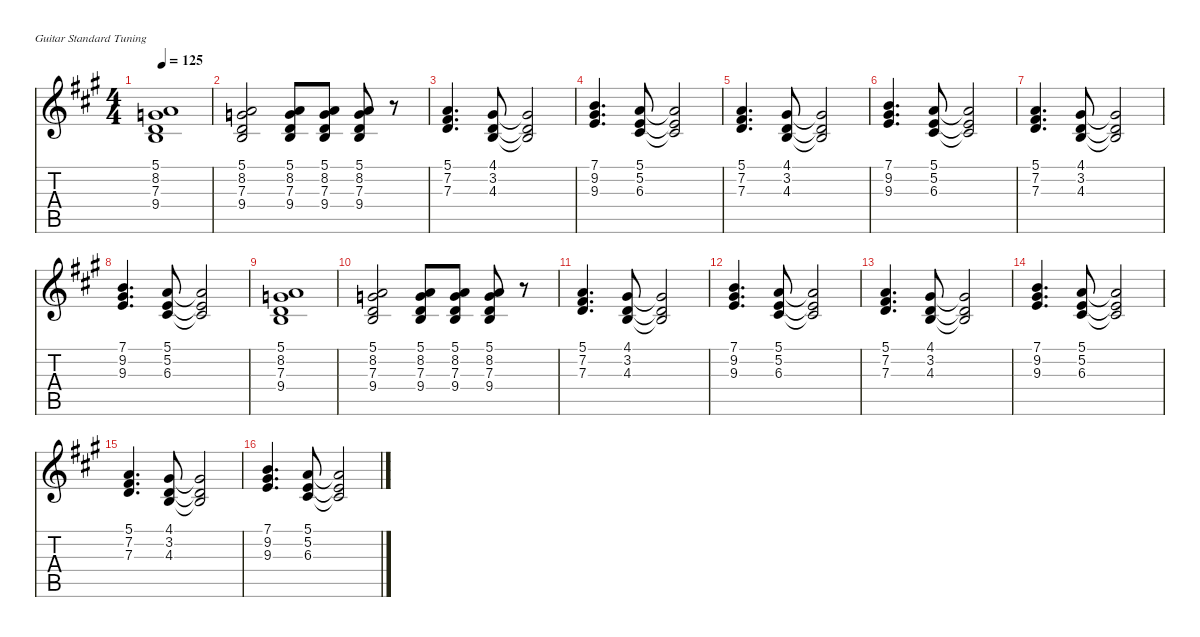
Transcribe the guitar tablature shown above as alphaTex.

\defaultSystemsLayout 4
\hideDynamics
\bracketExtendMode nobrackets
\singleTrackTrackNamePolicy hidden
\multiTrackTrackNamePolicy hidden
\otherSystemsTrackNameOrientation horizontal
\track ("Piano" "el.pno.") {instrument electricpiano1}
\staff {score tabs}
\tuning (E4 B3 G3 D3 A2 E2)
\ts (4 4)
\tempo 125
\clef g2
\ks a
(5.1{acc forcenatural} 8.2{acc forcenatural} 7.3{acc forcenatural} 9.4{acc forcenatural}).1{dy f beam Up} |
(5.1{acc forcenatural} 8.2{acc forcenatural} 7.3{acc forcenatural} 9.4{acc forcenatural}).2{beam Up} (5.1{acc forcenatural} 8.2{acc forcenatural} 7.3{acc forcenatural} 9.4{acc forcenatural}).8{beam Up} (5.1{acc forcenatural} 8.2{acc forcenatural} 7.3{acc forcenatural} 9.4{acc forcenatural}).8{beam Up} (5.1{acc forcenatural} 8.2{acc forcenatural} 7.3{acc forcenatural} 9.4{acc forcenatural}).8{beam Up} r.8{beam Up} |
(5.1{acc forcenatural} 7.2{acc #} 7.3{acc forcenatural}).4{d beam Up} (4.1{acc #} 3.2{acc forcenatural} 4.3{acc forcenatural}).8{beam Up} (4.1{t acc #} 3.2{t acc forcenatural} 4.3{t acc forcenatural}).2{beam Up} |
(7.1{acc forcenatural} 9.2{acc #} 9.3{acc forcenatural}).4{d beam Up} (5.1{acc forcenatural} 5.2{acc forcenatural} 6.3{acc #}).8{beam Up} (5.1{t acc forcenatural} 5.2{t acc forcenatural} 6.3{t acc #}).2{beam Up} |
(5.1{acc forcenatural} 7.2{acc #} 7.3{acc forcenatural}).4{d beam Up} (4.1{acc #} 3.2{acc forcenatural} 4.3{acc forcenatural}).8{beam Up} (4.1{t acc #} 3.2{t acc forcenatural} 4.3{t acc forcenatural}).2{beam Up} |
(7.1{acc forcenatural} 9.2{acc #} 9.3{acc forcenatural}).4{d beam Up} (5.1{acc forcenatural} 5.2{acc forcenatural} 6.3{acc #}).8{beam Up} (5.1{t acc forcenatural} 5.2{t acc forcenatural} 6.3{t acc #}).2{beam Up} |
(5.1{acc forcenatural} 7.2{acc #} 7.3{acc forcenatural}).4{d beam Up} (4.1{acc #} 3.2{acc forcenatural} 4.3{acc forcenatural}).8{beam Up} (4.1{t acc #} 3.2{t acc forcenatural} 4.3{t acc forcenatural}).2{beam Up} |
(7.1{acc forcenatural} 9.2{acc #} 9.3{acc forcenatural}).4{d beam Up} (5.1{acc forcenatural} 5.2{acc forcenatural} 6.3{acc #}).8{beam Up} (5.1{t acc forcenatural} 5.2{t acc forcenatural} 6.3{t acc #}).2{beam Up} |
(5.1{acc forcenatural} 8.2{acc forcenatural} 7.3{acc forcenatural} 9.4{acc forcenatural}).1{beam Up} |
(5.1{acc forcenatural} 8.2{acc forcenatural} 7.3{acc forcenatural} 9.4{acc forcenatural}).2{beam Up} (5.1{acc forcenatural} 8.2{acc forcenatural} 7.3{acc forcenatural} 9.4{acc forcenatural}).8{beam Up} (5.1{acc forcenatural} 8.2{acc forcenatural} 7.3{acc forcenatural} 9.4{acc forcenatural}).8{beam Up} (5.1{acc forcenatural} 8.2{acc forcenatural} 7.3{acc forcenatural} 9.4{acc forcenatural}).8{beam Up} r.8{beam Up} |
(5.1{acc forcenatural} 7.2{acc #} 7.3{acc forcenatural}).4{d beam Up} (4.1{acc #} 3.2{acc forcenatural} 4.3{acc forcenatural}).8{beam Up} (4.1{t acc #} 3.2{t acc forcenatural} 4.3{t acc forcenatural}).2{beam Up} |
(7.1{acc forcenatural} 9.2{acc #} 9.3{acc forcenatural}).4{d beam Up} (5.1{acc forcenatural} 5.2{acc forcenatural} 6.3{acc #}).8{beam Up} (5.1{t acc forcenatural} 5.2{t acc forcenatural} 6.3{t acc #}).2{beam Up} |
(5.1{acc forcenatural} 7.2{acc #} 7.3{acc forcenatural}).4{d beam Up} (4.1{acc #} 3.2{acc forcenatural} 4.3{acc forcenatural}).8{beam Up} (4.1{t acc #} 3.2{t acc forcenatural} 4.3{t acc forcenatural}).2{beam Up} |
(7.1{acc forcenatural} 9.2{acc #} 9.3{acc forcenatural}).4{d beam Up} (5.1{acc forcenatural} 5.2{acc forcenatural} 6.3{acc #}).8{beam Up} (5.1{t acc forcenatural} 5.2{t acc forcenatural} 6.3{t acc #}).2{beam Up} |
(5.1{acc forcenatural} 7.2{acc #} 7.3{acc forcenatural}).4{d beam Up} (4.1{acc #} 3.2{acc forcenatural} 4.3{acc forcenatural}).8{beam Up} (4.1{t acc #} 3.2{t acc forcenatural} 4.3{t acc forcenatural}).2{beam Up} |
(7.1{acc forcenatural} 9.2{acc #} 9.3{acc forcenatural}).4{d beam Up} (5.1{acc forcenatural} 5.2{acc forcenatural} 6.3{acc #}).8{beam Up} (5.1{t acc forcenatural} 5.2{t acc forcenatural} 6.3{t acc #}).2{beam Up}
